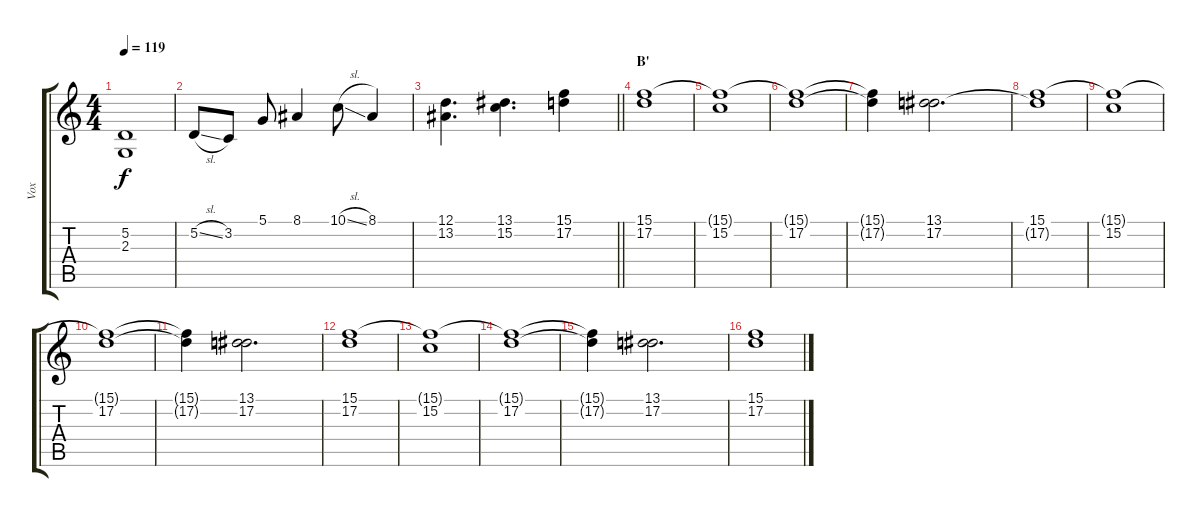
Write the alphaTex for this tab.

\track ("Vox" "Vox") {instrument lead2sawtooth}
\staff {score tabs}
\tuning (D4 A3 F3 C3 G2 C2) {hide}
\ts (4 4)
\tempo 119
\clef g2
\ks c
(5.2 2.3).1{dy f} |
5.2{sl}.8 3.2.8 5.1.8 8.1.4 10.1{sl}.8 8.1.4 |
\barLineRight lightlight
(12.1 13.2).4{d} (13.1 15.2).4{d} (15.1 17.2).4 |
\section ("" "B'")
(15.1 17.2).1{instrument pad2warm} |
(15.1{t} 15.2).1 |
(15.1{t} 17.2).1 |
(15.1{t} 17.2{t}).4 (13.1 17.2).2{d} |
(15.1 17.2{t}).1 |
(15.1{t} 15.2).1 |
(15.1{t} 17.2).1 |
(15.1{t} 17.2{t}).4 (13.1 17.2).2{d} |
(15.1 17.2).1 |
(15.1{t} 15.2).1 |
(15.1{t} 17.2).1 |
(15.1{t} 17.2{t}).4 (13.1 17.2).2{d} |
(15.1 17.2).1
